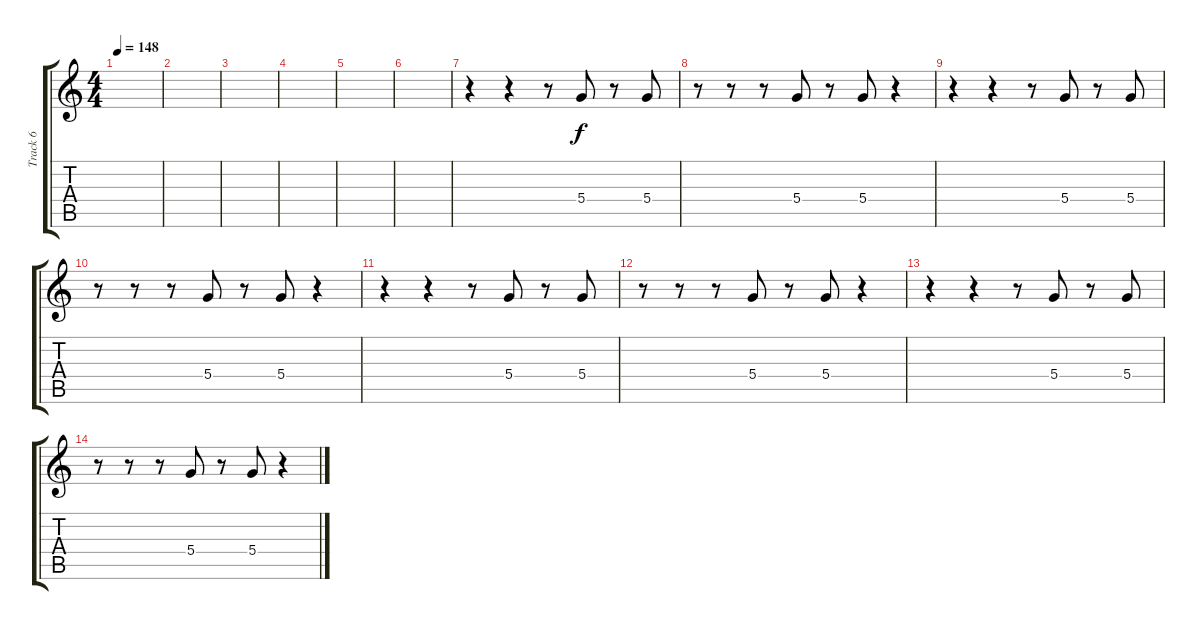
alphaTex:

\track ("Track 6" "Track 6") {instrument contrabass}
\staff {score tabs}
\tuning (E4 B3 G3 D3 A2 E2) {hide}
\ts (4 4)
\tempo 148
\clef g2
\ks c
|
|
|
|
|
|
r.4 r.4 r.8 5.4.8{instrument reversecymbal} r.8 5.4.8{instrument reversecymbal} |
r.8 r.8 r.8 5.4.8 r.8 5.4.8 r.4 |
r.4 r.4 r.8 5.4.8{instrument reversecymbal} r.8 5.4.8{instrument reversecymbal} |
r.8 r.8 r.8 5.4.8 r.8 5.4.8 r.4 |
r.4 r.4 r.8 5.4.8{instrument reversecymbal} r.8 5.4.8{instrument reversecymbal} |
r.8 r.8 r.8 5.4.8 r.8 5.4.8 r.4 |
r.4 r.4 r.8 5.4.8{instrument reversecymbal} r.8 5.4.8{instrument reversecymbal} |
r.8 r.8 r.8 5.4.8 r.8 5.4.8 r.4
